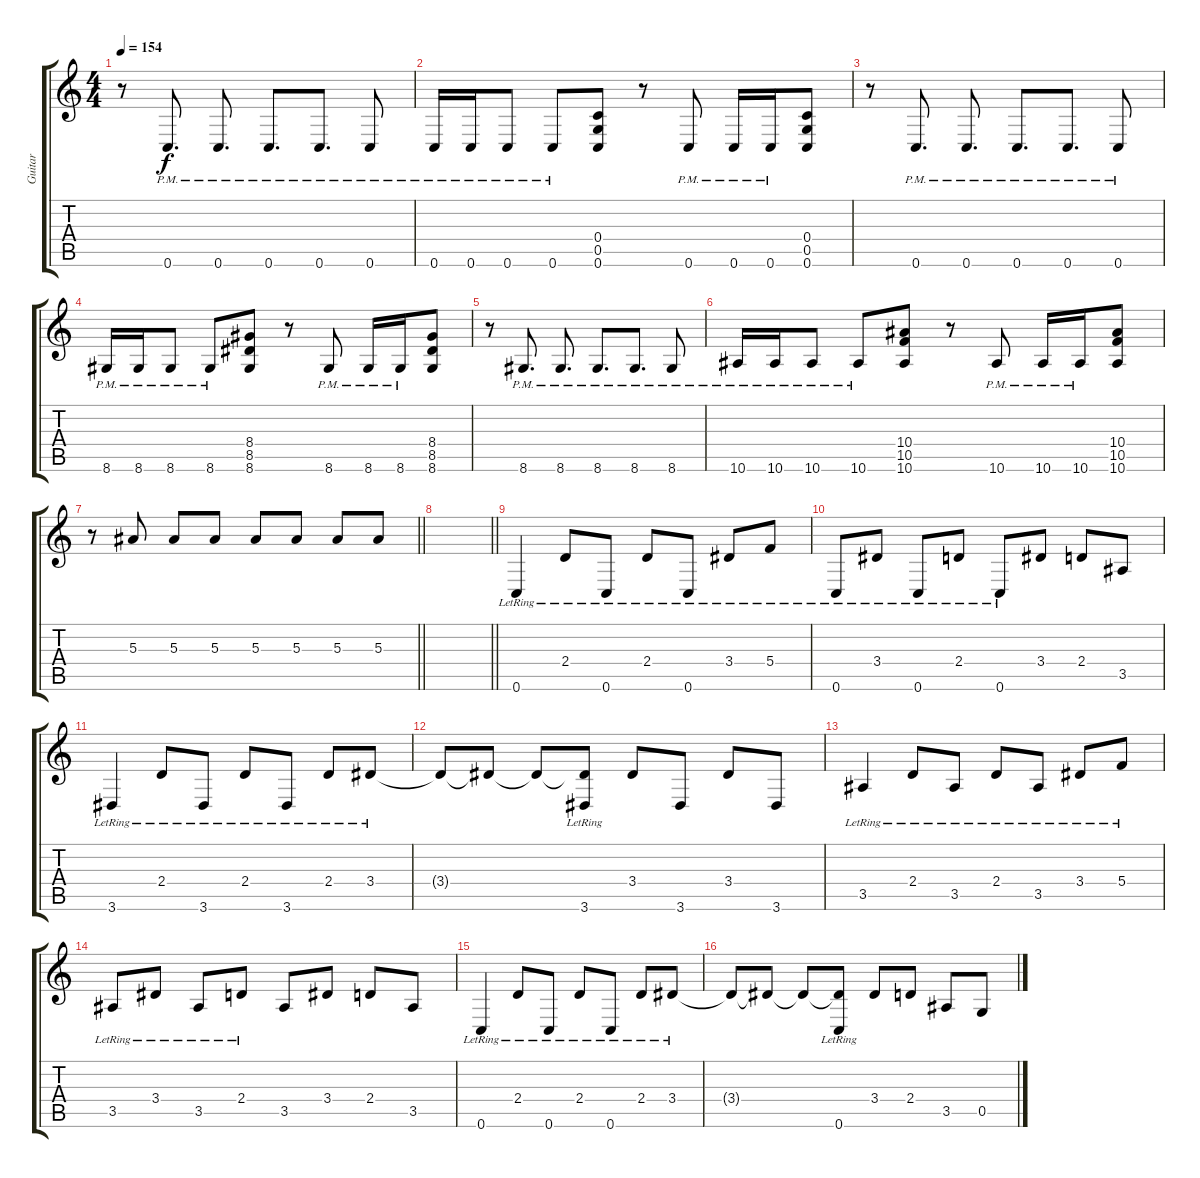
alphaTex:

\track ("Guitar" "Guitar") {instrument distortionguitar}
\staff {score tabs}
\tuning (D4 A3 F3 C3 G2 C2) {hide}
\ts (4 4)
\tempo 154
\clef g2
\ks c
r.8{dy f} 0.6{pm}.8{d} 0.6{pm}.8{d} 0.6{pm}.8{d} 0.6{pm}.8{d} 0.6{pm}.8 |
0.6{pm}.16 0.6{pm}.16 0.6{pm}.8 0.6{pm}.8 (0.4 0.5 0.6).8 r.8 0.6{pm}.8 0.6{pm}.16 0.6{pm}.16 (0.4 0.5 0.6).8 |
r.8 0.6{pm}.8{d} 0.6{pm}.8{d} 0.6{pm}.8{d} 0.6{pm}.8{d} 0.6{pm}.8 |
8.6{pm}.16 8.6{pm}.16 8.6{pm}.8 8.6{pm}.8 (8.4 8.5 8.6).8 r.8 8.6{pm}.8 8.6{pm}.16 8.6{pm}.16 (8.4 8.5 8.6).8 |
r.8 8.6{pm}.8{d} 8.6{pm}.8{d} 8.6{pm}.8{d} 8.6{pm}.8{d} 8.6{pm}.8 |
10.6{pm}.16 10.6{pm}.16 10.6{pm}.8 10.6{pm}.8 (10.4 10.5 10.6).8 r.8 10.6{pm}.8 10.6{pm}.16 10.6{pm}.16 (10.4 10.5 10.6).8 |
\barLineRight lightlight
r.8 5.3.8 5.3.8 5.3.8 5.3.8 5.3.8 5.3.8 5.3.8 |
\section ("" " ")
\barLineRight lightlight
|
\section ("" " ")
0.6{lr}.4{instrument electricguitarclean} 2.4{lr}.8 0.6{lr}.8 2.4{lr}.8 0.6{lr}.8 3.4{lr}.8 5.4{lr}.8 |
0.6{lr}.8 3.4{lr}.8 0.6{lr}.8 2.4{lr}.8 0.6{lr}.8 3.4.8 2.4.8 3.5.8 |
3.6{lr}.4 2.4{lr}.8 3.6{lr}.8 2.4{lr}.8 3.6{lr}.8 2.4{lr}.8 3.4{lr}.8 |
3.4{t}.8 3.4{t}.8 3.4{t}.8 (3.4{t} 3.6{lr}).8 3.4.8 3.6.8 3.4.8 3.6.8 |
3.5{lr}.4 2.4{lr}.8 3.5{lr}.8 2.4{lr}.8 3.5{lr}.8 3.4{lr}.8 5.4{lr}.8 |
3.5{lr}.8 3.4{lr}.8 3.5{lr}.8 2.4{lr}.8 3.5.8 3.4.8 2.4.8 3.5.8 |
0.6{lr}.4 2.4{lr}.8 0.6{lr}.8 2.4{lr}.8 0.6{lr}.8 2.4{lr}.8 3.4{lr}.8 |
3.4{t}.8 3.4{t}.8 3.4{t}.8 (3.4{t} 0.6{lr}).8 3.4.8 2.4.8 3.5.8 0.5.8
